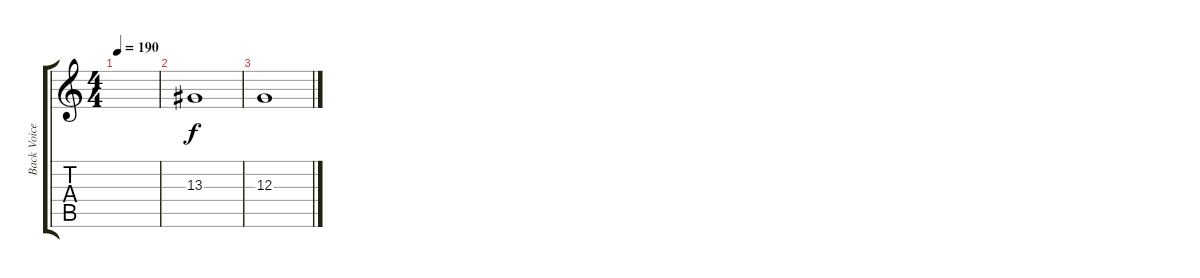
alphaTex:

\track ("Back Voices" "Back Voice") {instrument clarinet}
\staff {score tabs}
\tuning (E4 B3 G3 D3 A2 E2) {hide}
\ts (4 4)
\tempo 190
\clef g2
\ks c
|
13.3.1 |
12.3.1
